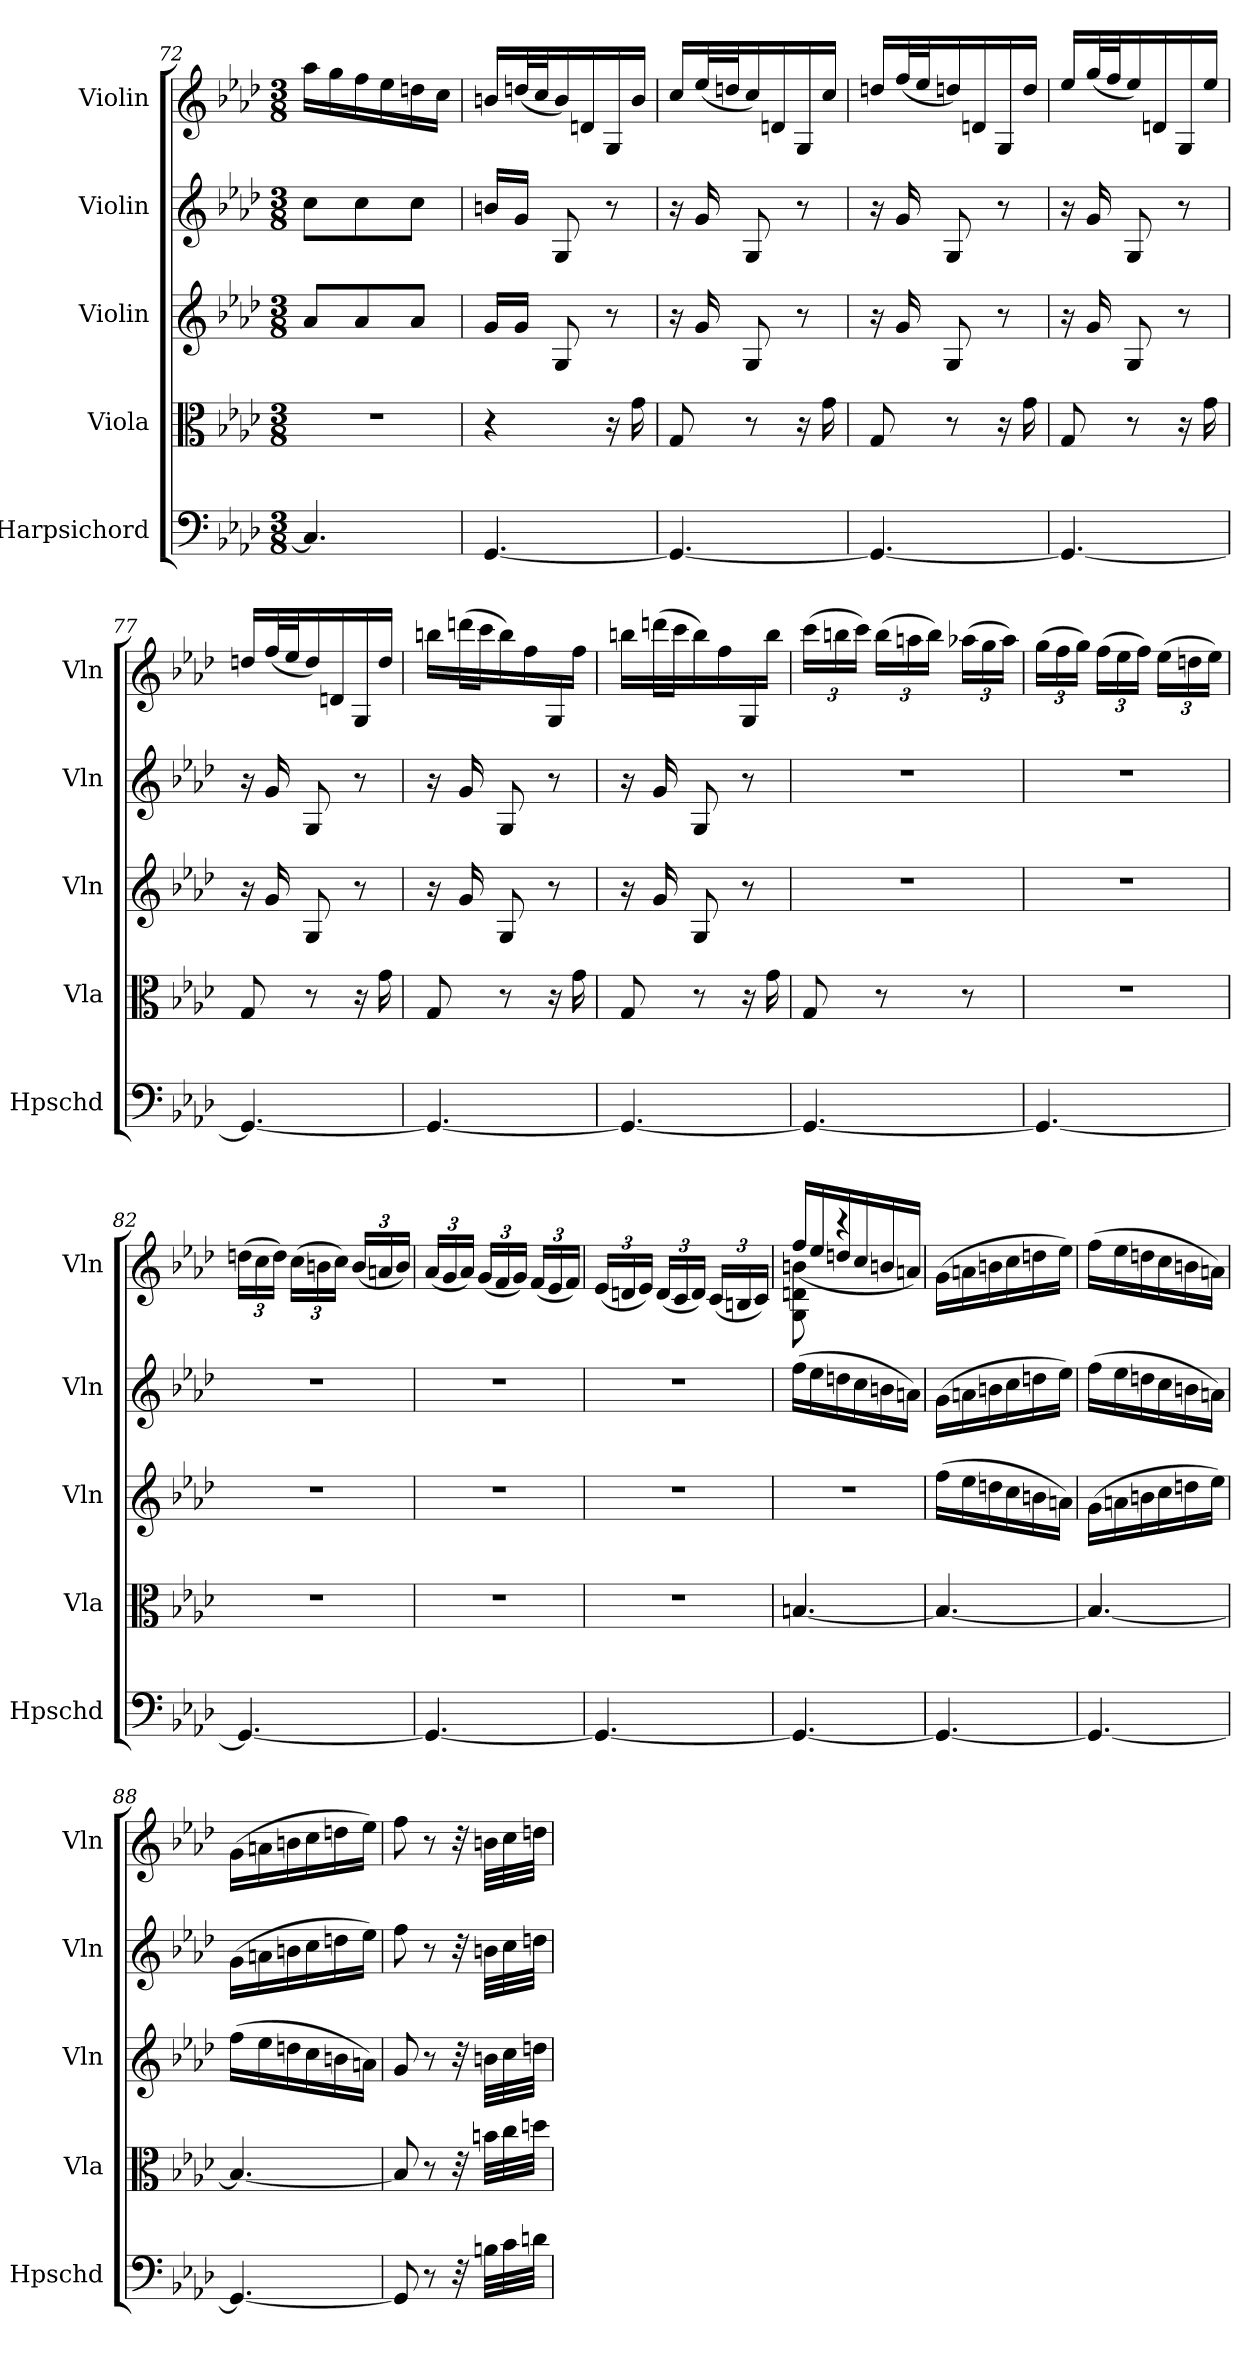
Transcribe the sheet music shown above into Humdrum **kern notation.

**kern	**kern	**kern	**kern	**kern
*part5	*part4	*part3	*part2	*part1
*staff5	*staff4	*staff3	*staff2	*staff1
*I"Harpsichord	*I"Viola	*I"Violin	*I"Violin	*I"Violin
*I'Hpschd	*I'Vla	*I'Vln	*I'Vln	*I'Vln
*clefF4	*clefC3	*clefG2	*clefG2	*clefG2
*k[b-e-a-d-]	*k[b-e-a-d-]	*k[b-e-a-d-]	*k[b-e-a-d-]	*k[b-e-a-d-]
*f:	*f:	*f:	*f:	*f:
*M3/8	*M3/8	*M3/8	*M3/8	*M3/8
=72	=72	=72	=72	=72
4.C/]	4.r	8a-/L	8cc\L	16aa-\LL
.	.	.	.	16gg\
.	.	8a-/	8cc\	16ff\
.	.	.	.	16ee-\
.	.	8a-/J	8cc\J	16ddn\
.	.	.	.	16cc\JJ
=73	=73	=73	=73	=73
[4.GG/	4r	16g/LL	16bn/LL	16bn/LL
.	.	16g/JJ	16g/JJ	(32ddn/L
.	.	.	.	32cc/J
.	.	8G/	8G/	16b/)
.	.	.	.	16dn/
.	16r	8r	8r	16G/
.	16g\	.	.	16b/JJ
=74	=74	=74	=74	=74
4.GG/_	8G/	16r	16r	16cc/LL
.	.	16g/	16g/	(32ee-/L
.	.	.	.	32ddn/J
.	8r	8G/	8G/	16cc/)
.	.	.	.	16dn/
.	16r	8r	8r	16G/
.	16g\	.	.	16cc/JJ
=75	=75	=75	=75	=75
4.GG/_	8G/	16r	16r	16ddn/LL
.	.	16g/	16g/	(32ff/L
.	.	.	.	32ee-/J
.	8r	8G/	8G/	16ddn/)
.	.	.	.	16dn/
.	16r	8r	8r	16G/
.	16g\	.	.	16dd/JJ
=76	=76	=76	=76	=76
4.GG/_	8G/	16r	16r	16ee-/LL
.	.	16g/	16g/	(32gg/L
.	.	.	.	32ff/J
.	8r	8G/	8G/	16ee-/)
.	.	.	.	16dn/
.	16r	8r	8r	16G/
.	16g\	.	.	16ee-/JJ
=77	=77	=77	=77	=77
4.GG/_	8G/	16r	16r	16ddn/LL
.	.	16g/	16g/	(32ff/L
.	.	.	.	32ee-/J
.	8r	8G/	8G/	16dd/)
.	.	.	.	16dn/
.	16r	8r	8r	16G/
.	16g\	.	.	16dd/JJ
=78	=78	=78	=78	=78
4.GG/_	8G/	16r	16r	16bbn\LL
.	.	16g/	16g/	(32dddn\L
.	.	.	.	32ccc\J
.	8r	8G/	8G/	16bb\)
.	.	.	.	16ff\
.	16r	8r	8r	16G/
.	16g\	.	.	16ff\JJ
=79	=79	=79	=79	=79
4.GG/_	8G/	16r	16r	16bbn\LL
.	.	16g/	16g/	(32dddn\L
.	.	.	.	32ccc\J
.	8r	8G/	8G/	16bb\)
.	.	.	.	16ff\
.	16r	8r	8r	16G/
.	16g\	.	.	16bb\JJ
=80	=80	=80	=80	=80
4.GG/_	8G/	4.r	4.r	(24ccc\LL
.	.	.	.	24bbn\
.	.	.	.	24ccc\JJ)
.	8r	.	.	(24bb\LL
.	.	.	.	24aan\
.	.	.	.	24bb\JJ)
.	8r	.	.	(24aa-X\LL
.	.	.	.	24gg\
.	.	.	.	24aa-\JJ)
=81	=81	=81	=81	=81
4.GG/_	4.r	4.r	4.r	(24gg\LL
.	.	.	.	24ff\
.	.	.	.	24gg\JJ)
.	.	.	.	(24ff\LL
.	.	.	.	24ee-\
.	.	.	.	24ff\JJ)
.	.	.	.	(24ee-\LL
.	.	.	.	24ddn\
.	.	.	.	24ee-\JJ)
=82	=82	=82	=82	=82
4.GG/_	4.r	4.r	4.r	(24ddn\LL
.	.	.	.	24cc\
.	.	.	.	24dd\JJ)
.	.	.	.	(24cc\LL
.	.	.	.	24bn\
.	.	.	.	24cc\JJ)
.	.	.	.	(24b/LL
.	.	.	.	24an/
.	.	.	.	24b/JJ)
=83	=83	=83	=83	=83
4.GG/_	4.r	4.r	4.r	(24a-/LL
.	.	.	.	24g/
.	.	.	.	24a-/JJ)
.	.	.	.	(24g/LL
.	.	.	.	24f/
.	.	.	.	24g/JJ)
.	.	.	.	(24f/LL
.	.	.	.	24e-/
.	.	.	.	24f/JJ)
=84	=84	=84	=84	=84
4.GG/_	4.r	4.r	4.r	(24e-/LL
.	.	.	.	24dn/
.	.	.	.	24e-/JJ)
.	.	.	.	(24d/LL
.	.	.	.	24c/
.	.	.	.	24d/JJ)
.	.	.	.	(24c/LL
.	.	.	.	24Bn/
.	.	.	.	24c/JJ)
=85	=85	=85	=85	=85
*	*	*	*	*^
4.GG/_	[4.Bn/	4.r	(16ff\LL	8G\ 8dn\ 8bn\	(16ff/LL
.	.	.	16ee-\	.	16ee-/
.	.	.	16ddn\	4r	16ddn/
.	.	.	16cc\	.	16cc/
.	.	.	16bn\	.	16bn/
.	.	.	16an\JJ)	.	16an/JJ)
*	*	*	*	*v	*v
=86	=86	=86	=86	=86
4.GG/_	4.B/_	(16ff\LL	(16g\LL	(16g\LL
.	.	16ee-\	16an\	16an\
.	.	16ddn\	16bn\	16bn\
.	.	16cc\	16cc\	16cc\
.	.	16bn\	16ddn\	16ddn\
.	.	16an\JJ)	16ee-\JJ)	16ee-\JJ)
=87	=87	=87	=87	=87
4.GG/_	4.B/_	(16g\LL	(16ff\LL	(16ff\LL
.	.	16an\	16ee-\	16ee-\
.	.	16bn\	16ddn\	16ddn\
.	.	16cc\	16cc\	16cc\
.	.	16ddn\	16bn\	16bn\
.	.	16ee-\JJ)	16an\JJ)	16an\JJ)
=88	=88	=88	=88	=88
4.GG/_	4.B/_	(16ff\LL	(16g\LL	(16g\LL
.	.	16ee-\	16an\	16an\
.	.	16ddn\	16bn\	16bn\
.	.	16cc\	16cc\	16cc\
.	.	16bn\	16ddn\	16ddn\
.	.	16an\JJ)	16ee-\JJ)	16ee-\JJ)
=89	=89	=89	=89	=89
8GG/]	8B/]	8g/	8ff\	8ff\
8r	8r	8r	8r	8r
32r	32r	32r	32r	32r
32Bn\LLL	32bn\LLL	32bn\LLL	32bn\LLL	32bn\LLL
32c\	32cc\	32cc\	32cc\	32cc\
32dn\JJJ	32ddn\JJJ	32ddn\JJJ	32ddn\JJJ	32ddn\JJJ
=	=	=	=	=
*-	*-	*-	*-	*-
